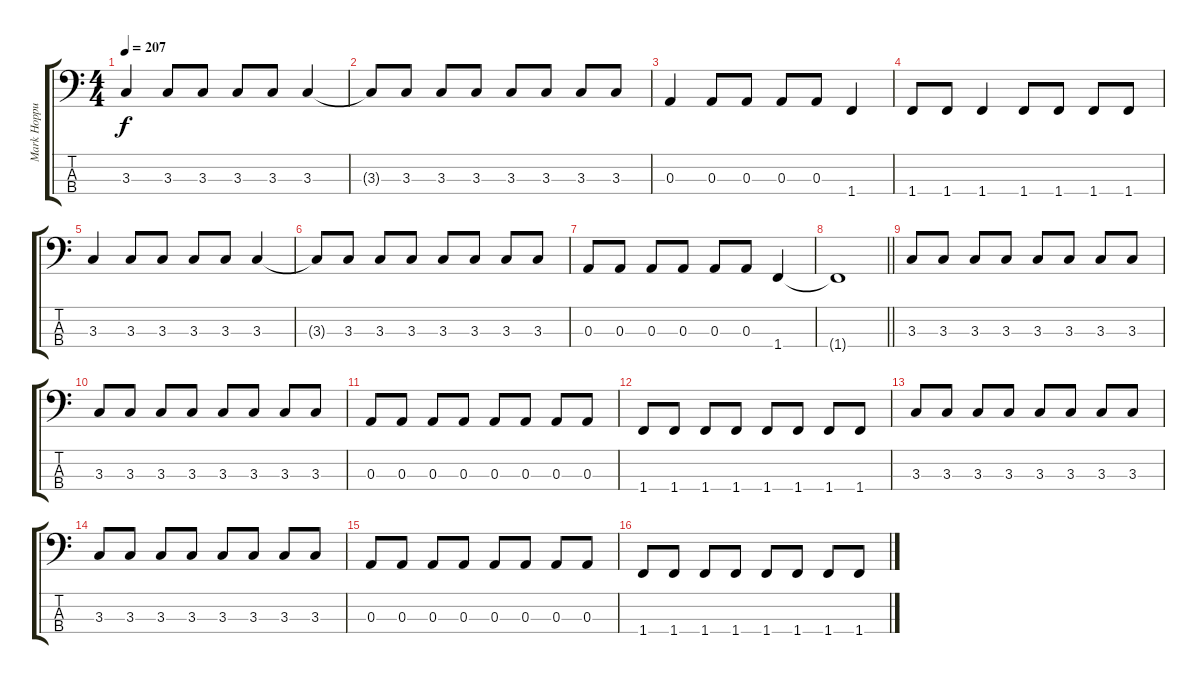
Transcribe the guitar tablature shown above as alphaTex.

\track ("Mark Hoppus" "Mark Hoppu") {instrument electricbasspick}
\staff {score tabs}
\tuning (G2 D2 A1 E1) {hide}
\ts (4 4)
\tempo 207
\clef f4
\ks c
3.3.4{dy f} 3.3.8 3.3.8 3.3.8 3.3.8 3.3.4 |
3.3{t}.8 3.3.8 3.3.8 3.3.8 3.3.8 3.3.8 3.3.8 3.3.8 |
0.3.4 0.3.8 0.3.8 0.3.8 0.3.8 1.4.4 |
1.4.8 1.4.8 1.4.4 1.4.8 1.4.8 1.4.8 1.4.8 |
3.3.4 3.3.8 3.3.8 3.3.8 3.3.8 3.3.4 |
3.3{t}.8 3.3.8 3.3.8 3.3.8 3.3.8 3.3.8 3.3.8 3.3.8 |
0.3.8 0.3.8 0.3.8 0.3.8 0.3.8 0.3.8 1.4.4 |
\barLineRight lightlight
1.4{t}.1 |
3.3.8 3.3.8 3.3.8 3.3.8 3.3.8 3.3.8 3.3.8 3.3.8 |
3.3.8 3.3.8 3.3.8 3.3.8 3.3.8 3.3.8 3.3.8 3.3.8 |
0.3.8 0.3.8 0.3.8 0.3.8 0.3.8 0.3.8 0.3.8 0.3.8 |
1.4.8 1.4.8 1.4.8 1.4.8 1.4.8 1.4.8 1.4.8 1.4.8 |
3.3.8 3.3.8 3.3.8 3.3.8 3.3.8 3.3.8 3.3.8 3.3.8 |
3.3.8 3.3.8 3.3.8 3.3.8 3.3.8 3.3.8 3.3.8 3.3.8 |
0.3.8 0.3.8 0.3.8 0.3.8 0.3.8 0.3.8 0.3.8 0.3.8 |
1.4.8 1.4.8 1.4.8 1.4.8 1.4.8 1.4.8 1.4.8 1.4.8
